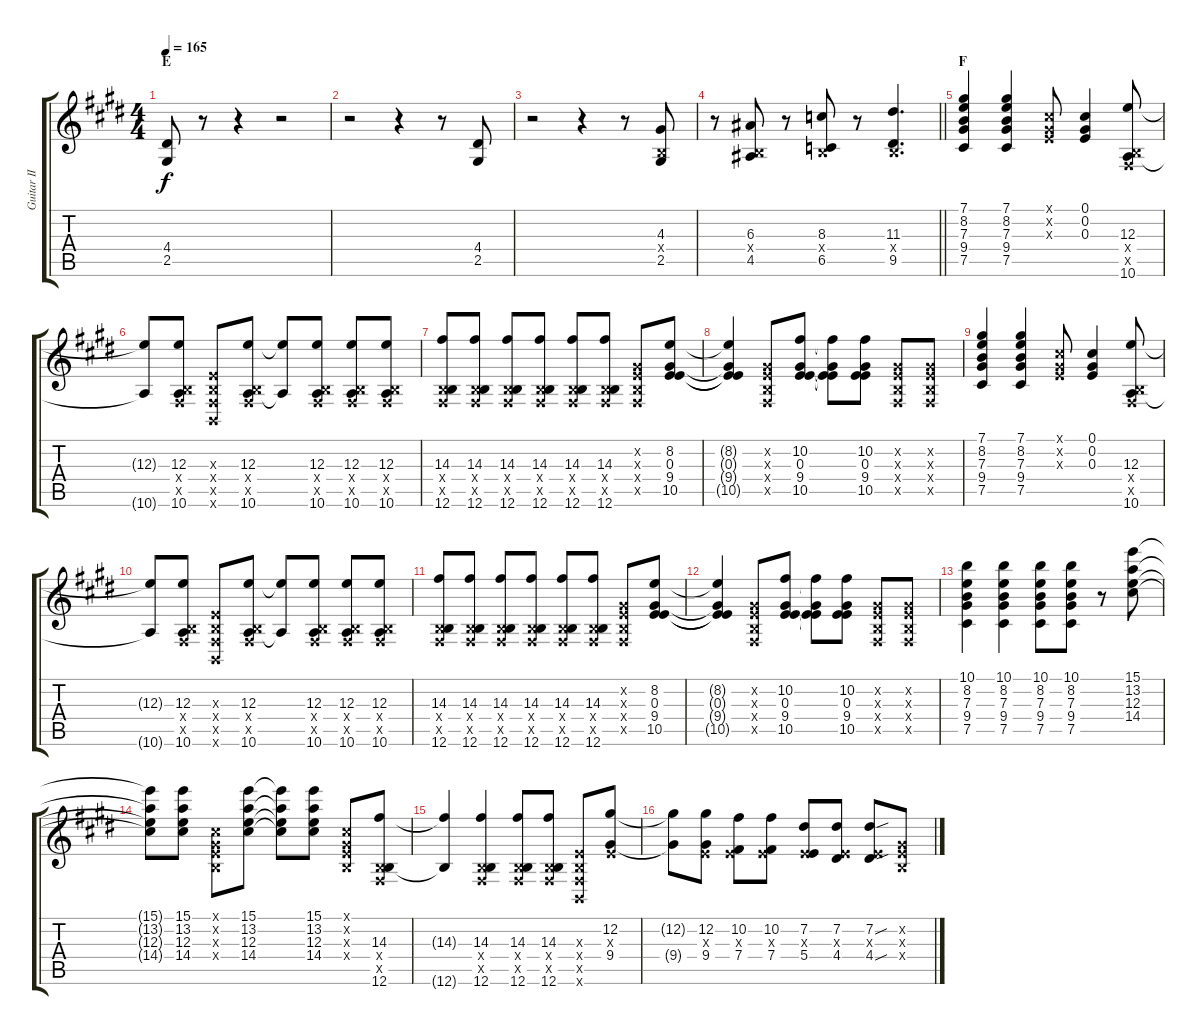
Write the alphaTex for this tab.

\track ("Guitar II" "Guitar II") {instrument overdrivenguitar}
\staff {score tabs}
\tuning (Db4 Ab3 E3 B2 Gb2 B1) {hide}
\ts (4 4)
\section ("" "E")
\tempo 165
\clef g2
\ks e
(4.4 2.5).8{dy f} r.8 r.4 r.2 |
r.2 r.4 r.8 (4.4 2.5).8 |
r.2 r.4 r.8 (4.3 0.4{x} 2.5).8 |
\barLineRight lightlight
r.8 (6.3 0.4{x} 4.5).8 r.8 (8.3 0.4{x} 6.5).8 r.8 (11.3 0.4{x} 9.5).4{d} |
\section ("" "F")
(7.1 8.2 7.3 9.4 7.5).4 (7.1 8.2 7.3 9.4 7.5).4 (0.1{x} 0.2{x} 0.3{x}).8 (0.1 0.2 0.3).4 (12.3 0.4{x} 0.5{x} 10.6).8 |
(12.3{t} 10.6{t}).8 (12.3 0.4{x} 0.5{x} 10.6).8 (0.3{x} 0.4{x} 0.5{x} 0.6{x}).8 (12.3 0.4{x} 0.5{x} 10.6).8 (12.3{t} 10.6{t}).8 (12.3 0.4{x} 0.5{x} 10.6).8 (12.3 0.4{x} 0.5{x} 10.6).8 (12.3 0.4{x} 0.5{x} 10.6).8 |
(14.3 0.4{x} 0.5{x} 12.6).8 (14.3 0.4{x} 0.5{x} 12.6).8 (14.3 0.4{x} 0.5{x} 12.6).8 (14.3 0.4{x} 0.5{x} 12.6).8 (14.3 0.4{x} 0.5{x} 12.6).8 (14.3 0.4{x} 0.5{x} 12.6).8 (0.2{x} 0.3{x} 0.4{x} 0.5{x}).8 (8.2 0.3 9.4 10.5).8 |
(8.2{t} 0.3{t} 9.4{t} 10.5{t}).4 (0.2{x} 0.3{x} 0.4{x} 0.5{x}).8 (10.2 0.3 9.4 10.5).8 (10.2{t} 0.3{t} 9.4{t} 10.5{t}).8 (10.2 0.3 9.4 10.5).8 (0.2{x} 0.3{x} 0.4{x} 0.5{x}).8 (0.2{x} 0.3{x} 0.4{x} 0.5{x}).8 |
(7.1 8.2 7.3 9.4 7.5).4 (7.1 8.2 7.3 9.4 7.5).4 (0.1{x} 0.2{x} 0.3{x}).8 (0.1 0.2 0.3).4 (12.3 0.4{x} 0.5{x} 10.6).8 |
(12.3{t} 10.6{t}).8 (12.3 0.4{x} 0.5{x} 10.6).8 (0.3{x} 0.4{x} 0.5{x} 0.6{x}).8 (12.3 0.4{x} 0.5{x} 10.6).8 (12.3{t} 10.6{t}).8 (12.3 0.4{x} 0.5{x} 10.6).8 (12.3 0.4{x} 0.5{x} 10.6).8 (12.3 0.4{x} 0.5{x} 10.6).8 |
(14.3 0.4{x} 0.5{x} 12.6).8 (14.3 0.4{x} 0.5{x} 12.6).8 (14.3 0.4{x} 0.5{x} 12.6).8 (14.3 0.4{x} 0.5{x} 12.6).8 (14.3 0.4{x} 0.5{x} 12.6).8 (14.3 0.4{x} 0.5{x} 12.6).8 (0.2{x} 0.3{x} 0.4{x} 0.5{x}).8 (8.2 0.3 9.4 10.5).8 |
(8.2{t} 0.3{t} 9.4{t} 10.5{t}).4 (0.2{x} 0.3{x} 0.4{x} 0.5{x}).8 (10.2 0.3 9.4 10.5).8 (10.2{t} 0.3{t} 9.4{t} 10.5{t}).8 (10.2 0.3 9.4 10.5).8 (0.2{x} 0.3{x} 0.4{x} 0.5{x}).8 (0.2{x} 0.3{x} 0.4{x} 0.5{x}).8 |
(10.1 8.2 7.3 9.4 7.5).4 (10.1 8.2 7.3 9.4 7.5).4 (10.1 8.2 7.3 9.4 7.5).8 (10.1 8.2 7.3 9.4 7.5).8 r.8 (15.1 13.2 12.3 14.4).8 |
(15.1{t} 13.2{t} 12.3{t} 14.4{t}).8 (15.1 13.2 12.3 14.4).8 (0.1{x} 0.2{x} 0.3{x} 0.4{x}).8 (15.1 13.2 12.3 14.4).8 (15.1{t} 13.2{t} 12.3{t} 14.4{t}).8 (15.1 13.2 12.3 14.4).8 (0.1{x} 0.2{x} 0.3{x} 0.4{x}).8 (14.3 0.4{x} 0.5{x} 12.6).8 |
(14.3{t} 12.6{t}).4 (14.3 0.4{x} 0.5{x} 12.6).4 (14.3 0.4{x} 0.5{x} 12.6).8 (14.3 0.4{x} 0.5{x} 12.6).8 (0.3{x} 0.4{x} 0.5{x} 0.6{x}).8 (12.2 0.3{x} 9.4).8 |
(12.2{t} 9.4{t}).8 (12.2 0.3{x} 9.4).8 (10.2 0.3{x} 7.4).8 (10.2 0.3{x} 7.4).8 (7.2 0.3{x} 5.4).8 (7.2 0.3{x} 4.4).8 (7.2{sou} 0.3{x} 4.4{sou}).8 (0.2{x} 0.3{x} 0.4{x}).8
